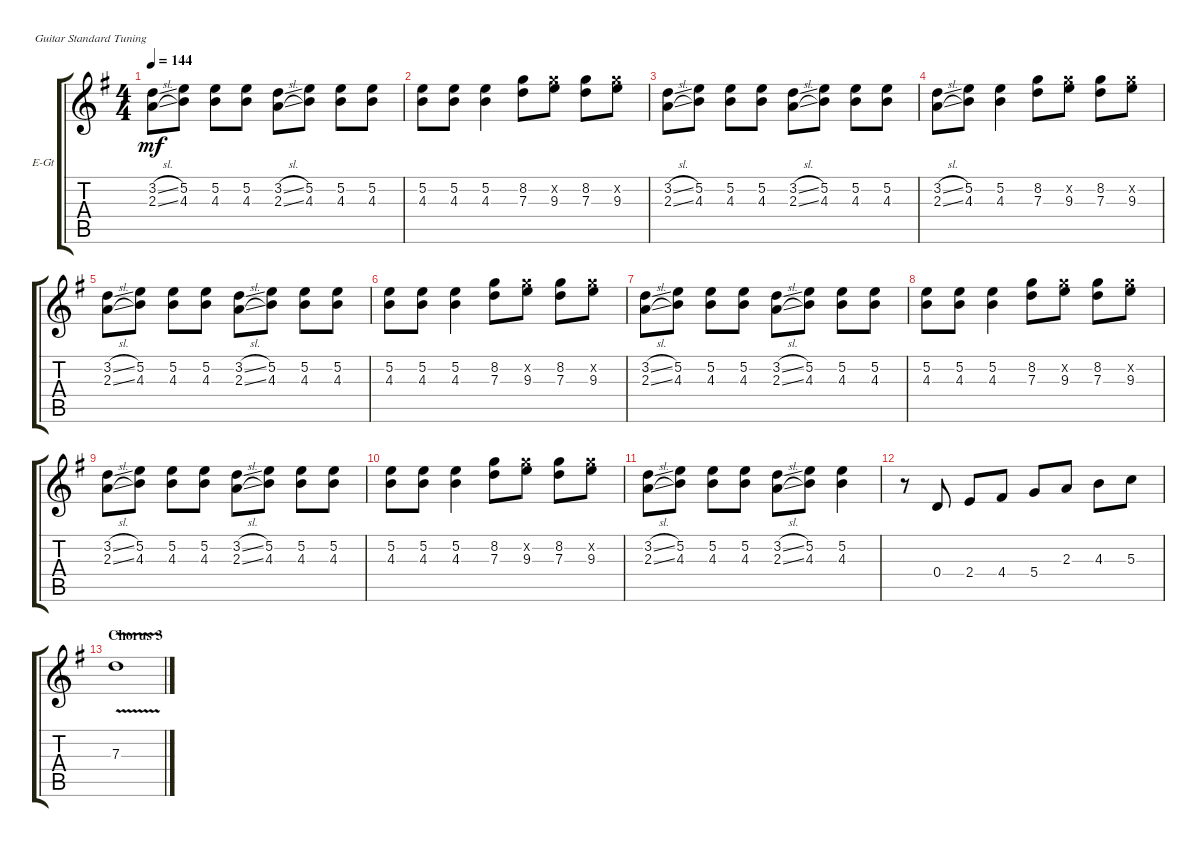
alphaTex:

\defaultSystemsLayout 4
\bracketExtendMode groupsimilarinstruments
\firstSystemTrackNameOrientation horizontal
\otherSystemsTrackNameOrientation horizontal
\track ("SOLO" "E-Gt") {instrument distortionguitar}
\staff {score tabs}
\tuning (E4 B3 G3 D3 A2 E2)
\ts (4 4)
\tempo 144
\clef g2
\scale
0.333333
\ks eminor
(3.2{sl} 2.3{sl}).8{dy mf} (5.2 4.3).8 (5.2 4.3).8 (5.2 4.3).8 (3.2{sl} 2.3{sl}).8 (5.2 4.3).8 (5.2 4.3).8 (5.2 4.3).8 |
\scale
0.333333 (5.2 4.3).8 (5.2 4.3).8 (5.2 4.3).4 (8.2 7.3).8 (8.2{x} 9.3).8 (8.2 7.3).8 (8.2{x} 9.3).8 |
\scale
0.333333 (3.2{sl} 2.3{sl}).8 (5.2 4.3).8 (5.2 4.3).8 (5.2 4.3).8 (3.2{sl} 2.3{sl}).8 (5.2 4.3).8 (5.2 4.3).8 (5.2 4.3).8 |
\scale
0.333333 (3.2{sl} 2.3{sl}).8 (5.2 4.3).8 (5.2 4.3).4 (8.2 7.3).8 (8.2{x} 9.3).8 (8.2 7.3).8 (8.2{x} 9.3).8 |
\scale
0.333333 (3.2{sl} 2.3{sl}).8 (5.2 4.3).8 (5.2 4.3).8 (5.2 4.3).8 (3.2{sl} 2.3{sl}).8 (5.2 4.3).8 (5.2 4.3).8 (5.2 4.3).8 |
\scale
0.333333 (5.2 4.3).8 (5.2 4.3).8 (5.2 4.3).4 (8.2 7.3).8 (8.2{x} 9.3).8 (8.2 7.3).8 (8.2{x} 9.3).8 |
\scale
0.333333 (3.2{sl} 2.3{sl}).8 (5.2 4.3).8 (5.2 4.3).8 (5.2 4.3).8 (3.2{sl} 2.3{sl}).8 (5.2 4.3).8 (5.2 4.3).8 (5.2 4.3).8 |
\scale
0.333333 (5.2 4.3).8 (5.2 4.3).8 (5.2 4.3).4 (8.2 7.3).8 (8.2{x} 9.3).8 (8.2 7.3).8 (8.2{x} 9.3).8 |
\scale
0.333333 (3.2{sl} 2.3{sl}).8 (5.2 4.3).8 (5.2 4.3).8 (5.2 4.3).8 (3.2{sl} 2.3{sl}).8 (5.2 4.3).8 (5.2 4.3).8 (5.2 4.3).8 |
\scale
0.333333 (5.2 4.3).8 (5.2 4.3).8 (5.2 4.3).4 (8.2 7.3).8 (8.2{x} 9.3).8 (8.2 7.3).8 (8.2{x} 9.3).8 |
\scale
0.333333 (3.2{sl} 2.3{sl}).8 (5.2 4.3).8 (5.2 4.3).8 (5.2 4.3).8 (3.2{sl} 2.3{sl}).8 (5.2 4.3).8 (5.2 4.3).4 |
\scale
0.333333 r.8 0.4.8 2.4.8 4.4.8 5.4.8 2.3.8 4.3.8 5.3.8 |
\section ("" "Chorus 3")
\scale
0.333333 7.3{v}.1 |
\scale
0.333333 |
\scale
0.333333 |
\scale
0.333333
